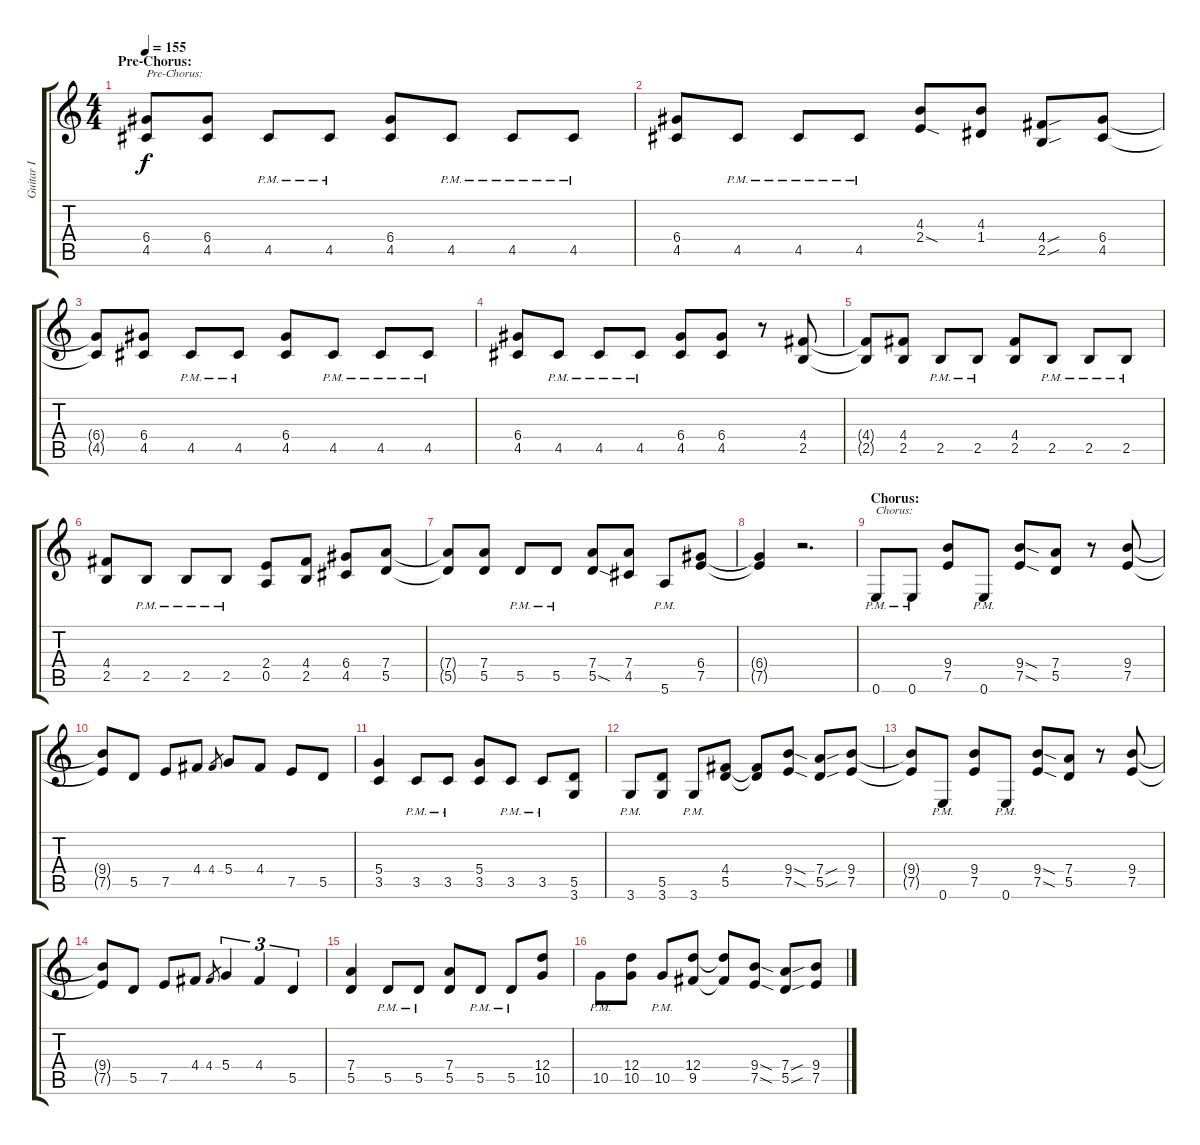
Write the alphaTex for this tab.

\track ("Guitar I" "Guitar I") {instrument distortionguitar}
\staff {score tabs}
\tuning (E4 B3 G3 D3 A2 E2) {hide}
\ts (4 4)
\section ("" "Pre-Chorus:")
\tempo 155
\clef g2
\ks c
(6.4{t} 4.5{t}).8{txt "Pre-Chorus:" dy f} (6.4 4.5).8 4.5{pm}.8 4.5{pm}.8 (6.4 4.5).8 4.5{pm}.8 4.5{pm}.8 4.5{pm}.8 |
(6.4 4.5).8 4.5{pm}.8 4.5{pm}.8 4.5{pm}.8 (4.3 2.4{sod}).8 (4.3 1.4).8 (4.4{sou} 2.5{sou}).8 (6.4 4.5).8 |
(6.4{t} 4.5{t}).8 (6.4 4.5).8 4.5{pm}.8 4.5{pm}.8 (6.4 4.5).8 4.5{pm}.8 4.5{pm}.8 4.5{pm}.8 |
(6.4 4.5).8 4.5{pm}.8 4.5{pm}.8 4.5{pm}.8 (6.4 4.5).8 (6.4 4.5).8 r.8 (4.4 2.5).8 |
(4.4{t} 2.5{t}).8 (4.4 2.5).8 2.5{pm}.8 2.5{pm}.8 (4.4 2.5).8 2.5{pm}.8 2.5{pm}.8 2.5{pm}.8 |
(4.4 2.5).8 2.5{pm}.8 2.5{pm}.8 2.5{pm}.8 (2.4 0.5).8 (4.4 2.5).8 (6.4 4.5).8 (7.4 5.5).8 |
(7.4{t} 5.5{t}).8 (7.4 5.5).8 5.5{pm}.8 5.5{pm}.8 (7.4 5.5{sod}).8 (7.4 4.5).8 5.6{pm}.8 (6.4 7.5).8 |
(6.4{t} 7.5{t}).4 r.2{d} |
\section ("" "Chorus:")
0.6{pm}.8{txt "Chorus:"} 0.6{pm}.8 (9.4 7.5).8 0.6{pm}.8 (9.4{sod} 7.5{sod}).8 (7.4 5.5).8 r.8 (9.4 7.5).8 |
(9.4{t} 7.5{t}).8 5.5.8 7.5.8 4.4.8 4.4.8{gr} 5.4.8 4.4.8 7.5.8 5.5.8 |
(5.4 3.5).4 3.5{pm}.8 3.5{pm}.8 (5.4 3.5).8 3.5{pm}.8 3.5{pm}.8 (5.5 3.6).8 |
3.6{pm}.8 (5.5 3.6).8 3.6{pm}.8 (4.4 5.5).8 (4.4{t} 5.5{t}).8 (9.4{sod} 7.5{sod}).8 (7.4{sou} 5.5{sou}).8 (9.4 7.5).8 |
(9.4{t} 7.5{t}).8 0.6{pm}.8 (9.4 7.5).8 0.6{pm}.8 (9.4{sod} 7.5{sod}).8 (7.4 5.5).8 r.8 (9.4 7.5).8 |
(9.4{t} 7.5{t}).8 5.5.8 7.5.8 4.4.8 4.4.8{gr} 5.4.4{tu (3 2)} 4.4.4{tu (3 2)} 5.5.4{tu (3 2)} |
(7.4 5.5).4 5.5{pm}.8 5.5{pm}.8 (7.4 5.5).8 5.5{pm}.8 5.5{pm}.8 (12.4 10.5).8 |
10.5{pm}.8 (12.4 10.5).8 10.5{pm}.8 (12.4 9.5).8 (12.4{t} 9.5{t}).8 (9.4{sod} 7.5{sod}).8 (7.4{sou} 5.5{sou}).8 (9.4 7.5).8
